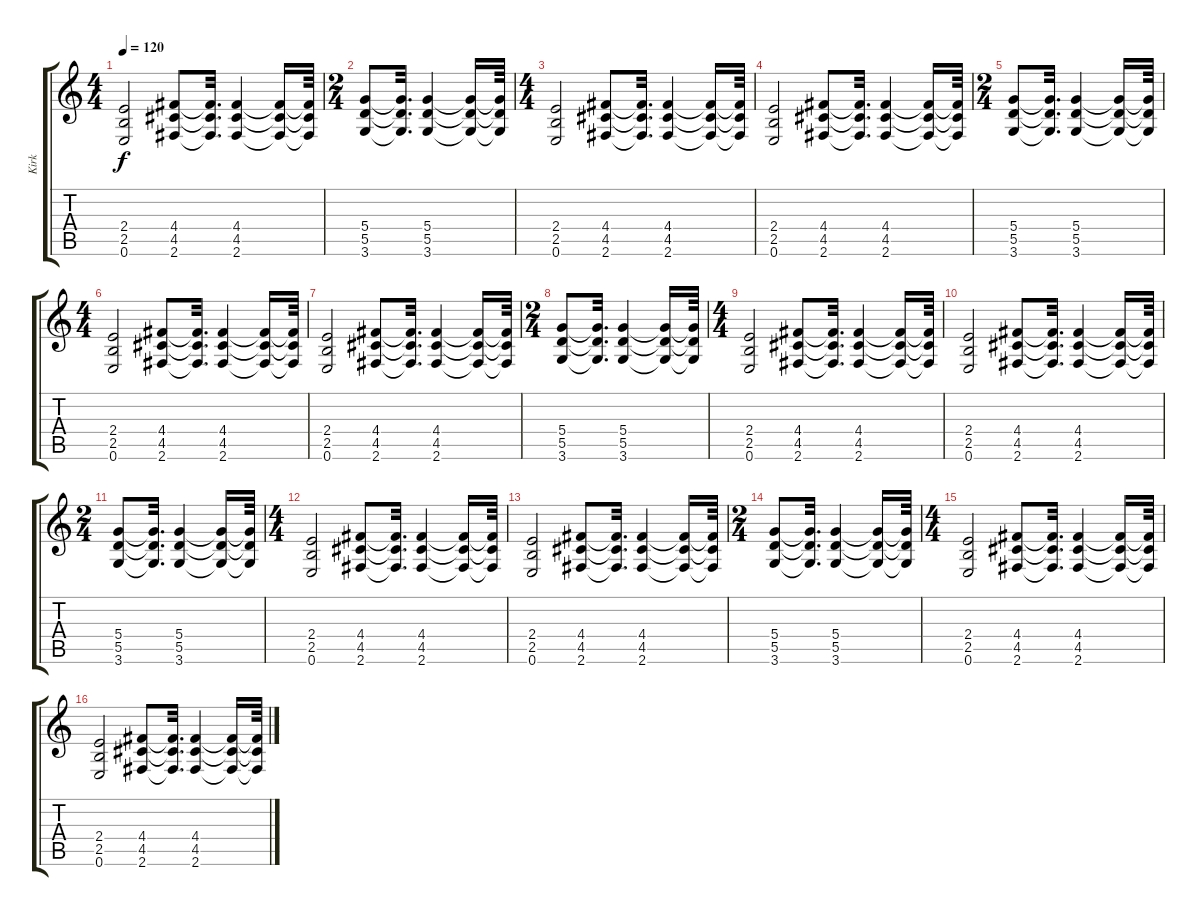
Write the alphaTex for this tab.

\track ("Kirk" "Kirk") {instrument distortionguitar}
\staff {score tabs}
\tuning (E4 B3 G3 D3 A2 E2) {hide}
\ts (4 4)
\tempo 120
\clef g2
\ks c
(2.4 2.5 0.6).2{dy f} (4.4 4.5 2.6).8 (4.4{t} 4.5{t} 2.6{t}).32{d} (4.4 4.5 2.6).4 (4.4{t} 4.5{t} 2.6{t}).16 (4.4{t} 4.5{t} 2.6{t}).64 |
\ts (2 4)
(5.4 5.5 3.6).8 (5.4{t} 5.5{t} 3.6{t}).32{d} (5.4 5.5 3.6).4 (5.4{t} 5.5{t} 3.6{t}).16 (5.4{t} 5.5{t} 3.6{t}).64 |
\ts (4 4)
(2.4 2.5 0.6).2 (4.4 4.5 2.6).8 (4.4{t} 4.5{t} 2.6{t}).32{d} (4.4 4.5 2.6).4 (4.4{t} 4.5{t} 2.6{t}).16 (4.4{t} 4.5{t} 2.6{t}).64 |
(2.4 2.5 0.6).2 (4.4 4.5 2.6).8 (4.4{t} 4.5{t} 2.6{t}).32{d} (4.4 4.5 2.6).4 (4.4{t} 4.5{t} 2.6{t}).16 (4.4{t} 4.5{t} 2.6{t}).64 |
\ts (2 4)
(5.4 5.5 3.6).8 (5.4{t} 5.5{t} 3.6{t}).32{d} (5.4 5.5 3.6).4 (5.4{t} 5.5{t} 3.6{t}).16 (5.4{t} 5.5{t} 3.6{t}).64 |
\ts (4 4)
(2.4 2.5 0.6).2 (4.4 4.5 2.6).8 (4.4{t} 4.5{t} 2.6{t}).32{d} (4.4 4.5 2.6).4 (4.4{t} 4.5{t} 2.6{t}).16 (4.4{t} 4.5{t} 2.6{t}).64 |
(2.4 2.5 0.6).2 (4.4 4.5 2.6).8 (4.4{t} 4.5{t} 2.6{t}).32{d} (4.4 4.5 2.6).4 (4.4{t} 4.5{t} 2.6{t}).16 (4.4{t} 4.5{t} 2.6{t}).64 |
\ts (2 4)
(5.4 5.5 3.6).8 (5.4{t} 5.5{t} 3.6{t}).32{d} (5.4 5.5 3.6).4 (5.4{t} 5.5{t} 3.6{t}).16 (5.4{t} 5.5{t} 3.6{t}).64 |
\ts (4 4)
(2.4 2.5 0.6).2 (4.4 4.5 2.6).8 (4.4{t} 4.5{t} 2.6{t}).32{d} (4.4 4.5 2.6).4 (4.4{t} 4.5{t} 2.6{t}).16 (4.4{t} 4.5{t} 2.6{t}).64 |
(2.4 2.5 0.6).2 (4.4 4.5 2.6).8 (4.4{t} 4.5{t} 2.6{t}).32{d} (4.4 4.5 2.6).4 (4.4{t} 4.5{t} 2.6{t}).16 (4.4{t} 4.5{t} 2.6{t}).64 |
\ts (2 4)
(5.4 5.5 3.6).8 (5.4{t} 5.5{t} 3.6{t}).32{d} (5.4 5.5 3.6).4 (5.4{t} 5.5{t} 3.6{t}).16 (5.4{t} 5.5{t} 3.6{t}).64 |
\ts (4 4)
(2.4 2.5 0.6).2 (4.4 4.5 2.6).8 (4.4{t} 4.5{t} 2.6{t}).32{d} (4.4 4.5 2.6).4 (4.4{t} 4.5{t} 2.6{t}).16 (4.4{t} 4.5{t} 2.6{t}).64 |
(2.4 2.5 0.6).2 (4.4 4.5 2.6).8 (4.4{t} 4.5{t} 2.6{t}).32{d} (4.4 4.5 2.6).4 (4.4{t} 4.5{t} 2.6{t}).16 (4.4{t} 4.5{t} 2.6{t}).64 |
\ts (2 4)
(5.4 5.5 3.6).8 (5.4{t} 5.5{t} 3.6{t}).32{d} (5.4 5.5 3.6).4 (5.4{t} 5.5{t} 3.6{t}).16 (5.4{t} 5.5{t} 3.6{t}).64 |
\ts (4 4)
(2.4 2.5 0.6).2 (4.4 4.5 2.6).8 (4.4{t} 4.5{t} 2.6{t}).32{d} (4.4 4.5 2.6).4 (4.4{t} 4.5{t} 2.6{t}).16 (4.4{t} 4.5{t} 2.6{t}).64 |
(2.4 2.5 0.6).2 (4.4 4.5 2.6).8 (4.4{t} 4.5{t} 2.6{t}).32{d} (4.4 4.5 2.6).4 (4.4{t} 4.5{t} 2.6{t}).16 (4.4{t} 4.5{t} 2.6{t}).64
